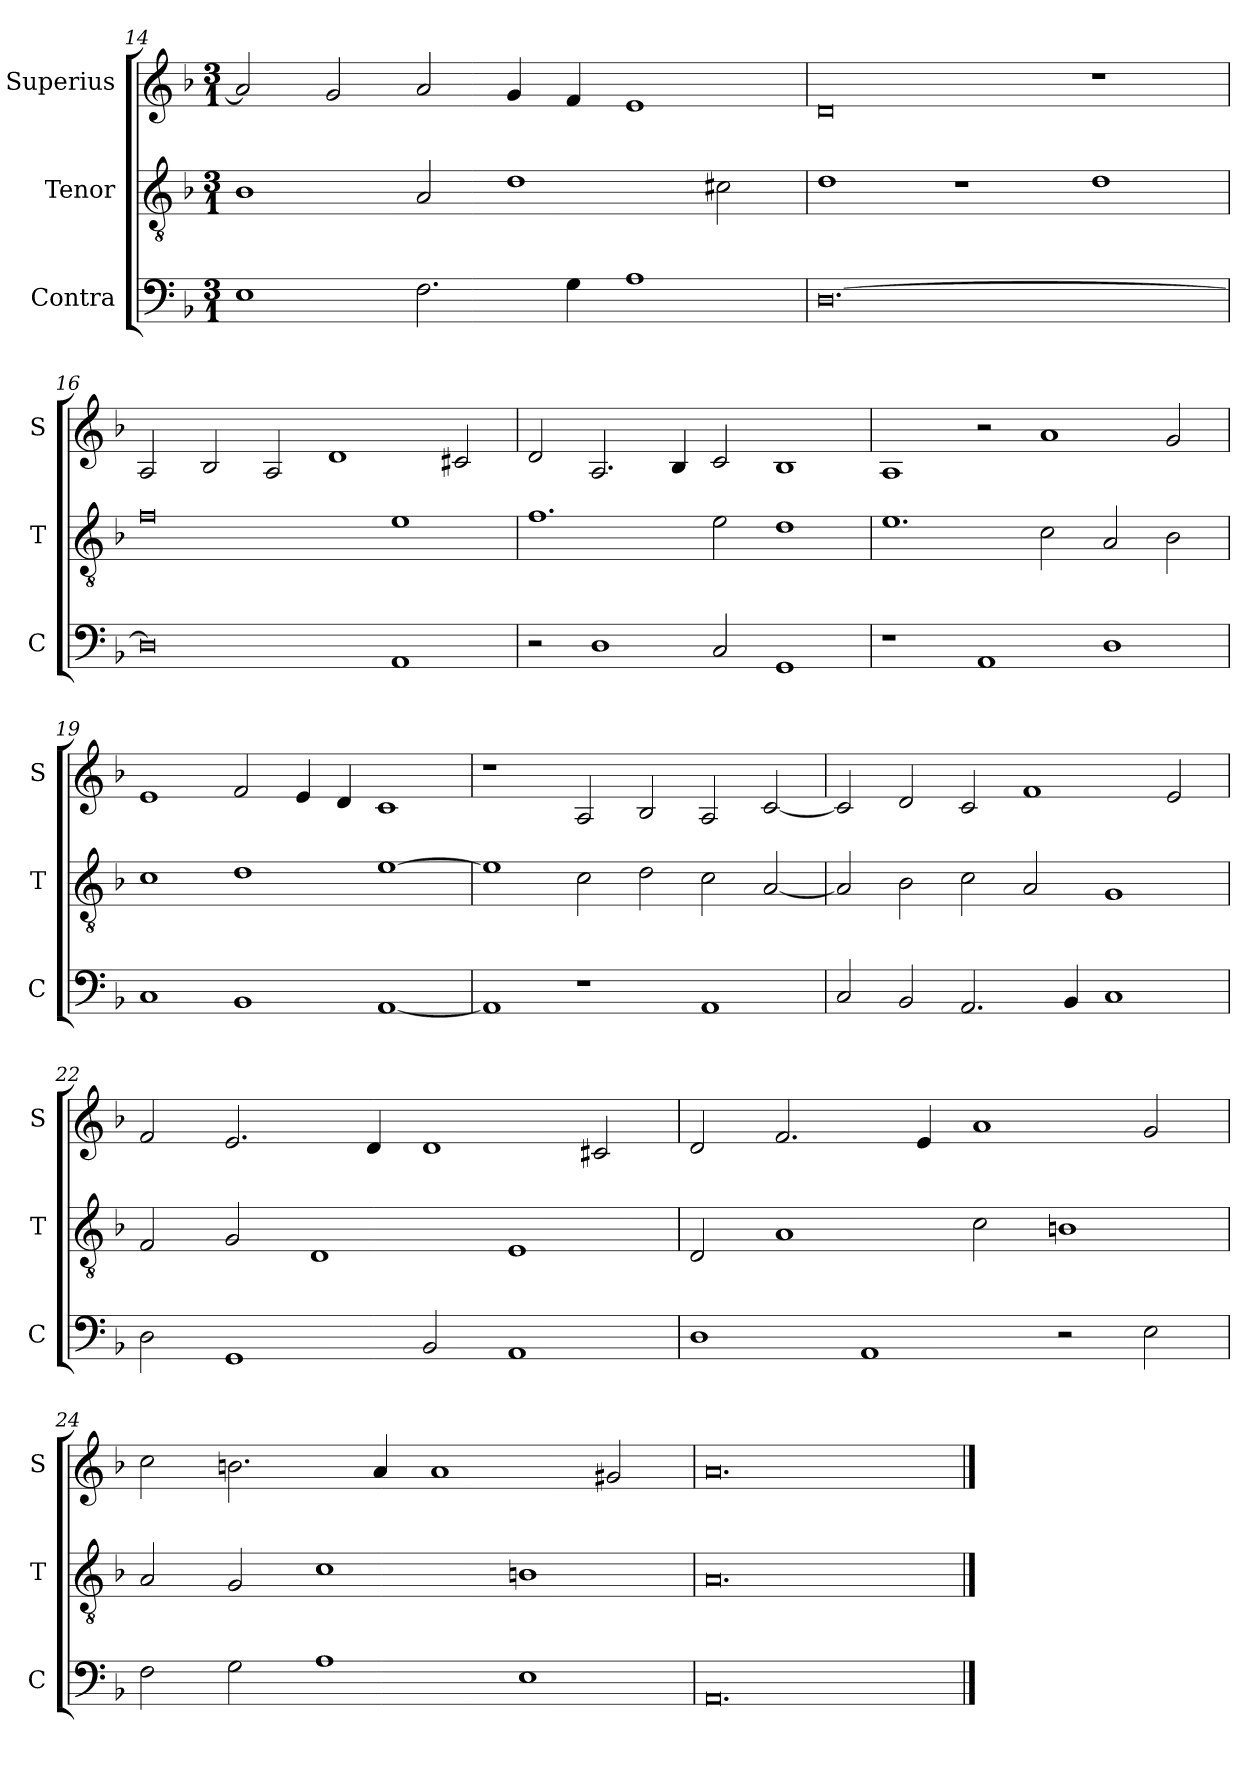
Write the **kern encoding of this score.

**kern	**kern	**kern
*part3	*part2	*part1
*staff3	*staff2	*staff1
*I"Contra	*I"Tenor	*I"Superius
*I'C	*I'T	*I'S
*clefF4	*clefGv2	*clefG2
*k[b-]	*k[b-]	*k[b-]
*M3/1	*M3/1	*M3/1
=14	=14	=14
1E	1B-	2a/]
.	.	2g/
2.F\	2A/	2a/
.	1d	4g/
4G\	.	4f/
1A	.	1e
.	2c#X\	.
=15	=15	=15
[0.D	1d	0d
.	1r	.
.	1d	1r
=16	=16	=16
0D]	0f	2A/
.	.	2B-/
.	.	2A/
.	.	1d
1AA	1e	.
.	.	2c#X/
=17	=17	=17
2r	1.f	2d/
1D	.	2.A/
.	.	4B-/
2C/	2e\	2c/
1GG	1d	1B-
=18	=18	=18
1r	1.e	1A
1AA	.	2r
.	2c\	1a
1D	2A/	.
.	2B-\	2g/
=19	=19	=19
1C	1c	1e
1BB-	1d	2f/
.	.	4e/
.	.	4d/
[1AA	[1e	1c
=20	=20	=20
1AA]	1e]	1r
1r	2c\	2A/
.	2d\	2B-/
1AA	2c\	2A/
.	[2A/	[2c/
=21	=21	=21
2C/	2A/]	2c/]
2BB-/	2B-\	2d/
2.AA/	2c\	2c/
.	2A/	1f
4BB-/	.	.
1C	1G	.
.	.	2e/
=22	=22	=22
2D\	2F/	2f/
1GG	2G/	2.e/
.	1D	.
.	.	4d/
2BB-/	.	1d
1AA	1E	.
.	.	2c#X/
=23	=23	=23
1D	2D/	2d/
.	1A	2.f/
1AA	.	.
.	.	4e/
.	2c\	1a
2r	1Bn	.
2E\	.	2g/
=24	=24	=24
2F\	2A/	2cc\
2G\	2G/	2.bn\
1A	1c	.
.	.	4a/
.	.	1a
1E	1Bn	.
.	.	2g#X/
=25	=25	=25
0.AA	0.A	0.a
==	==	==
*-	*-	*-
